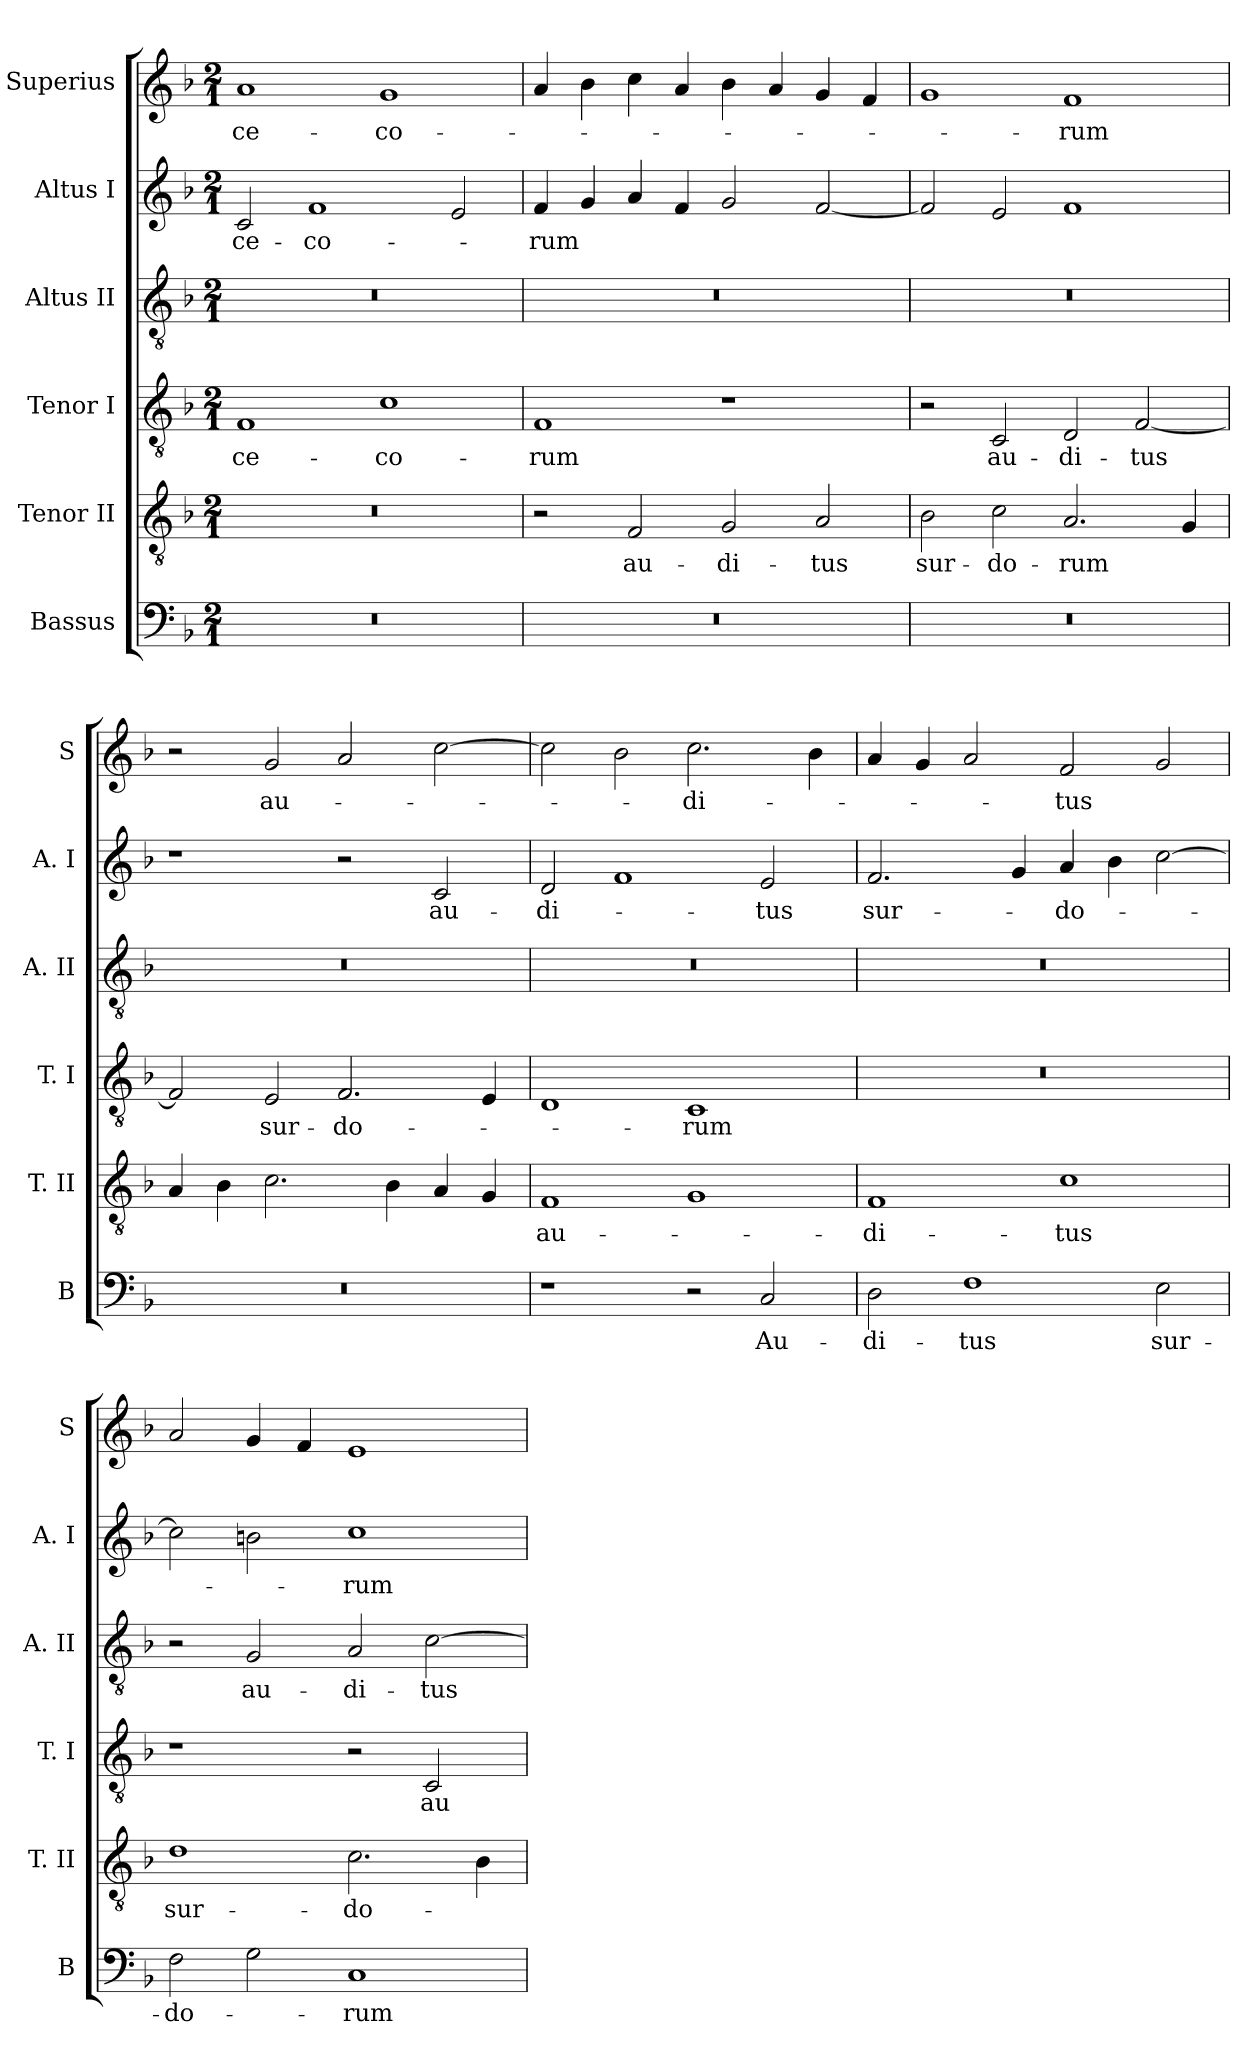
**kern	**text	**kern	**text	**kern	**text	**kern	**text	**kern	**text	**kern	**text
*part6	*part6	*part5	*part5	*part4	*part4	*part3	*part3	*part2	*part2	*part1	*part1
*staff6	*staff6	*staff5	*staff5	*staff4	*staff4	*staff3	*staff3	*staff2	*staff2	*staff1	*staff1
*I"Bassus	*	*I"Tenor II	*	*I"Tenor I	*	*I"Altus II	*	*I"Altus I	*	*I"Superius	*
*I'B	*	*I'T. II	*	*I'T. I	*	*I'A. II	*	*I'A. I	*	*I'S	*
*clefF4	*	*clefGv2	*	*clefGv2	*	*clefGv2	*	*clefG2	*	*clefG2	*
*k[b-]	*	*k[b-]	*	*k[b-]	*	*k[b-]	*	*k[b-]	*	*k[b-]	*
*F:	*	*F:	*	*F:	*	*F:	*	*F:	*	*F:	*
*M2/1	*	*M2/1	*	*M2/1	*	*M2/1	*	*M2/1	*	*M2/1	*
=	=	=	=	=	=	=	=	=	=	=	=
0r	.	0r	.	1F	ce-	0r	.	2c	ce-	1a	ce-
.	.	.	.	.	.	.	.	1f	co-	.	.
.	.	.	.	1c	co-	.	.	.	.	1g	co-
.	.	.	.	.	.	.	.	2e	.	.	.
=	=	=	=	=	=	=	=	=	=	=	=
0r	.	2r	.	1F	rum	0r	.	4f	rum	4a	.
.	.	.	.	.	.	.	.	4g	.	4b-	.
.	.	2F	au-	.	.	.	.	4a	.	4cc	.
.	.	.	.	.	.	.	.	4f	.	4a	.
.	.	2G	di-	1r	.	.	.	2g	.	4b-	.
.	.	.	.	.	.	.	.	.	.	4a	.
.	.	2A	tus	.	.	.	.	[2f	.	4g	.
.	.	.	.	.	.	.	.	.	.	4f	.
=	=	=	=	=	=	=	=	=	=	=	=
0r	.	2B-	sur-	2r	.	0r	.	2f]	.	1g	.
.	.	2c	do-	2C	au-	.	.	2e	.	.	.
.	.	2.A	rum	2D	di-	.	.	1f	.	1f	rum
.	.	.	.	[2F	tus	.	.	.	.	.	.
.	.	4G	.	.	.	.	.	.	.	.	.
=	=	=	=	=	=	=	=	=	=	=	=
0r	.	4A	.	2F]	.	0r	.	1r	.	2r	.
.	.	4B-	.	.	.	.	.	.	.	.	.
.	.	2.c	.	2E	sur-	.	.	.	.	2g	au-
.	.	.	.	2.F	do-	.	.	2r	.	2a	.
.	.	4B-	.	.	.	.	.	.	.	.	.
.	.	4A	.	.	.	.	.	2c	au-	[2cc	.
.	.	4G	.	4E	.	.	.	.	.	.	.
=	=	=	=	=	=	=	=	=	=	=	=
1r	.	1F	au-	1D	.	0r	.	2d	di-	2cc]	.
.	.	.	.	.	.	.	.	1f	.	2b-	.
2r	.	1G	.	1C	rum	.	.	.	.	2.cc	di-
2C	Au-	.	.	.	.	.	.	2e	tus	.	.
.	.	.	.	.	.	.	.	.	.	4b-	.
=	=	=	=	=	=	=	=	=	=	=	=
2D	di-	1F	di-	0r	.	0r	.	2.f	sur-	4a	.
.	.	.	.	.	.	.	.	.	.	4g	.
1F	tus	.	.	.	.	.	.	.	.	2a	.
.	.	.	.	.	.	.	.	4g	.	.	.
.	.	1c	tus	.	.	.	.	4a	do-	2f	tus
.	.	.	.	.	.	.	.	4b-	.	.	.
2E	sur-	.	.	.	.	.	.	[2cc	.	2g	.
=	=	=	=	=	=	=	=	=	=	=	=
2F	do-	1d	sur-	1r	.	2r	.	2cc]	.	2a	.
2G	.	.	.	.	.	2G	au-	2bn	.	4g	.
.	.	.	.	.	.	.	.	.	.	4f	.
1C	rum	2.c	do-	2r	.	2A	di-	1cc	rum	1e	.
.	.	.	.	2C	au-	[2c	tus	.	.	.	.
.	.	4B-	.	.	.	.	.	.	.	.	.
=	=	=	=	=	=	=	=	=	=	=	=
*-	*-	*-	*-	*-	*-	*-	*-	*-	*-	*-	*-
